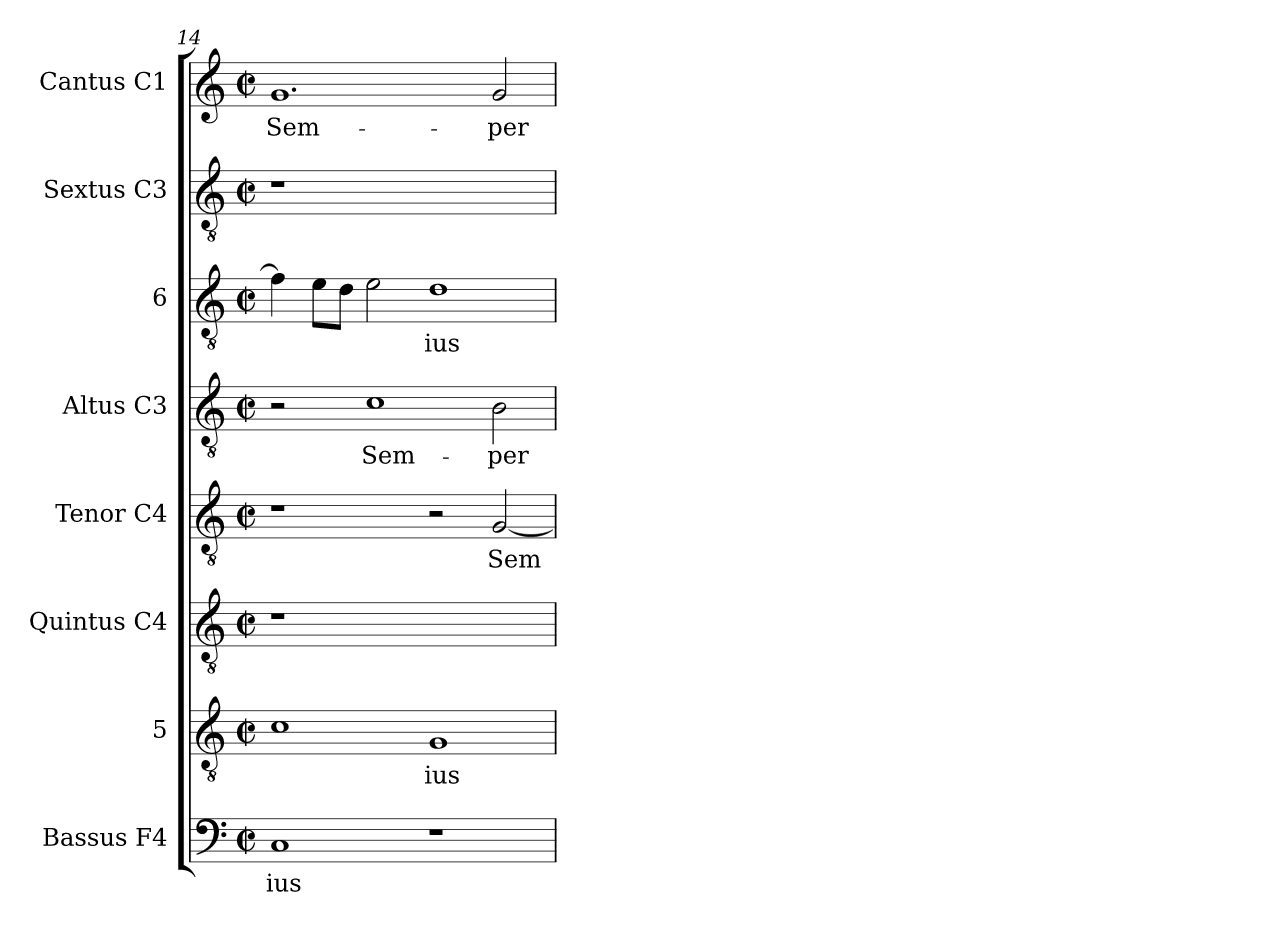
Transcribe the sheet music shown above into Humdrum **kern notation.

**kern	**text	**kern	**text	**kern	**kern	**text	**kern	**text	**kern	**text	**kern	**kern	**text
*part8	*part8	*part7	*part7	*part6	*part5	*part5	*part4	*part4	*part3	*part3	*part2	*part1	*part1
*staff8	*staff8	*staff7	*staff7	*staff6	*staff5	*staff5	*staff4	*staff4	*staff3	*staff3	*staff2	*staff1	*staff1
*I"Bassus  F4	*	*I"5	*	*I"Quintus  C4	*I"Tenor  C4	*	*I"Altus  C3	*	*I"6	*	*I"Sextus  C3	*I"Cantus  C1	*
*I'B	*	*	*	*	*I'T	*	*I'A	*	*	*	*	*I'C	*
*clefF4	*	*clefGv2	*	*clefGv2	*clefGv2	*	*clefGv2	*	*clefGv2	*	*clefGv2	*clefG2	*
*k[]	*	*k[]	*	*k[]	*k[]	*	*k[]	*	*k[]	*	*k[]	*k[]	*
*C:	*	*C:	*	*C:	*C:	*	*C:	*	*C:	*	*C:	*C:	*
*M2/2	*	*M2/2	*	*M2/2	*M2/2	*	*M2/2	*	*M2/2	*	*M2/2	*M2/2	*
*met(c|)	*	*met(c|)	*	*met(c|)	*met(c|)	*	*met(c|)	*	*met(c|)	*	*met(c|)	*met(c|)	*
=14	=14	=14	=14	=14	=14	=14	=14	=14	=14	=14	=14	=14	=14
!	!LO:LY:b:cj	!	!LO:LY:b:cj	!	!	!	!	!	!	!LO:LY:b:cj	!	!	!LO:LY:b:cj
1C	-ius	1c	--	1r	1r	.	2r	.	4f\]	--	1r	1.g	Sem-
!	!	!	!	!	!	!	!	!	!	!LO:LY:b:cj	!	!	!
.	.	.	.	.	.	.	.	.	8e\L	--	.	.	.
!	!	!	!	!	!	!	!	!	!	!LO:LY:b:cj	!	!	!
.	.	.	.	.	.	.	.	.	8d\J	--	.	.	.
!	!	!	!	!	!	!	!	!LO:LY:b:cj	!	!LO:LY:b:cj	!	!	!
.	.	.	.	.	.	.	1c	Sem-	2e\	--	.	.	.
!	!	!	!LO:LY:b:cj	!	!	!	!	!	!	!LO:LY:b:cj	!	!	!
1r	.	1G	-ius	1ryy	2r	.	.	.	1d	-ius	1ryy	.	.
!	!	!	!	!	!	!LO:LY:b:cj	!	!LO:LY:b:cj	!	!	!	!	!LO:LY:b:cj
.	.	.	.	.	[<2G/	Sem-	2B\	-per	.	.	.	2g/	-per
=	=	=	=	=	=	=	=	=	=	=	=	=	=
*-	*-	*-	*-	*-	*-	*-	*-	*-	*-	*-	*-	*-	*-
